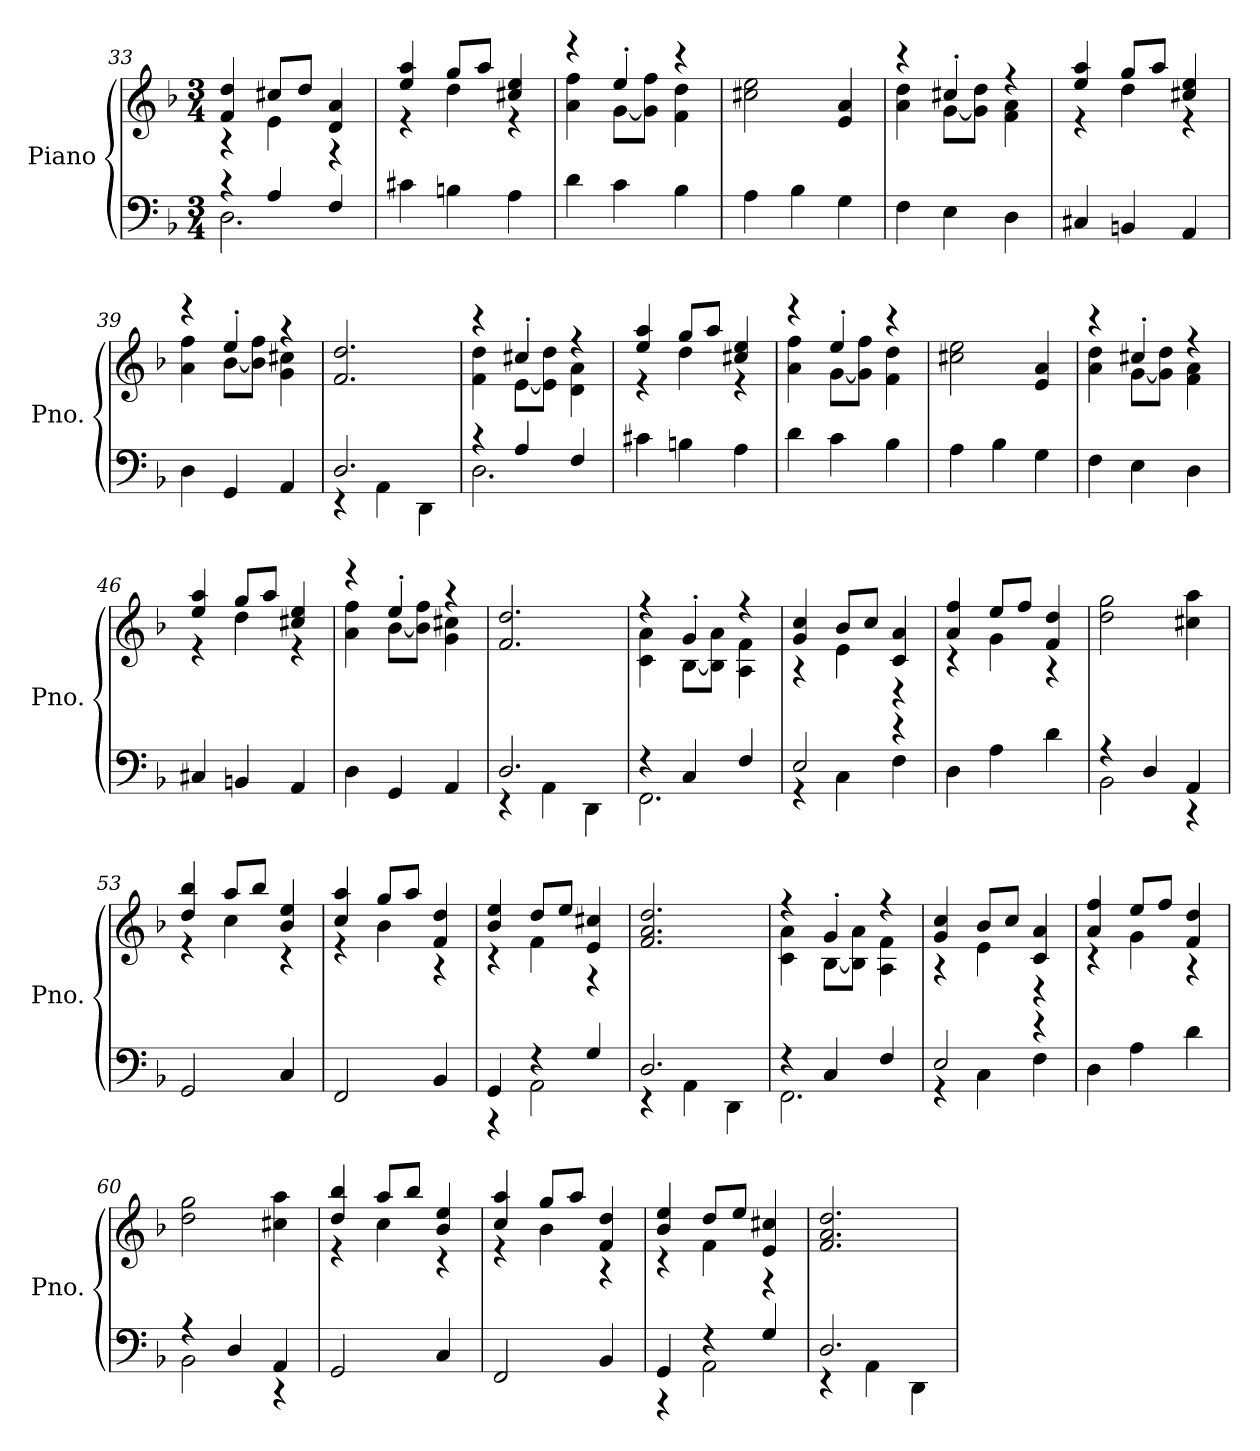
**kern	**kern
*part1	*part1
*staff2	*staff1
*I"Piano	*
*I'Pno.	*
*clefF4	*clefG2
*k[b-]	*k[b-]
*M3/4	*M3/4
=33	=33
*^	*^
4r	2.D\	4f/ 4dd/	4r
4A/	.	8cc#X/L	4e\
.	.	8dd/J	.
4F/	.	4d/ 4a/	4r
*v	*v	*	*
=34	=34	=34
4c#X\	4ee/ 4aa/	4r
4Bn\	8gg/L	4dd\
.	8aa/J	.
4A\	4cc#X/ 4ee/	4r
=35	=35	=35
4d\	4r	4a\ 4ff\
4c\	4ee'/	[8g\L
.	.	8g\] 8ff\J
4B-\	4r	4f\ 4dd\
*	*v	*v
=36	=36
4A\	2cc#X\ 2ee\
4B-\	.
4G\	4e/ 4a/
=37	=37
*	*^
4F\	4r	4a\ 4dd\
4E\	4cc#X'/	[8g\L
.	.	8g\] 8dd\J
4D\	4r	4f\ 4a\
!!LO:LB:g=z	!!
=38	=38	=38
4C#X/	4ee/ 4aa/	4r
4BBn/	8gg/L	4dd\
.	8aa/J	.
4AA/	4cc#X/ 4ee/	4r
=39	=39	=39
4D\	4r	4a\ 4ff\
4GG/	4ee'/	[8b-\L
.	.	8b-\] 8ff\J
4AA/	4r	4g\ 4cc#X\
*	*v	*v
=40	=40
*^	*
2.D/	4r	2.f/ 2.dd/
.	4AA\	.
.	4DD\	.
=41	=41	=41
*	*	*^
4r	2.D\	4r	4f\ 4dd\
4A/	.	4cc#X'/	[8e\L
.	.	.	8e\] 8dd\J
4F/	.	4r	4d\ 4a\
*v	*v	*	*
=42	=42	=42
4c#X\	4ee/ 4aa/	4r
4Bn\	8gg/L	4dd\
.	8aa/J	.
4A\	4cc#X/ 4ee/	4r
=43	=43	=43
4d\	4r	4a\ 4ff\
4c\	4ee'/	[8g\L
.	.	8g\] 8ff\J
4B-\	4r	4f\ 4dd\
*	*v	*v
=44	=44
4A\	2cc#X\ 2ee\
4B-\	.
4G\	4e/ 4a/
!!LO:PB:g=z
=45	=45
*	*^
4F\	4r	4a\ 4dd\
4E\	4cc#X'/	[8g\L
.	.	8g\] 8dd\J
4D\	4r	4f\ 4a\
=46	=46	=46
4C#X/	4ee/ 4aa/	4r
4BBn/	8gg/L	4dd\
.	8aa/J	.
4AA/	4cc#X/ 4ee/	4r
=47	=47	=47
4D\	4r	4a\ 4ff\
4GG/	4ee'/	[8b-\L
.	.	8b-\] 8ff\J
4AA/	4r	4g\ 4cc#X\
*	*v	*v
=48	=48
*^	*
2.D/	4r	2.f/ 2.dd/
.	4AA\	.
.	4DD\	.
=49	=49	=49
*	*	*^
4r	2.FF\	4r	4c\ 4a\
4C/	.	4g'/	[8B-\L
.	.	.	8B-\] 8a\J
4F/	.	4r	4A\ 4f\
=50	=50	=50	=50
2E/	4r	4g/ 4cc/	4r
.	4C\	8b-/L	4e\
.	.	8cc/J	.
4r	4F\	4c/ 4a/	4r
*v	*v	*	*
=51	=51	=51
4D\	4a/ 4ff/	4r
4A\	8ee/L	4g\
.	8ff/J	.
4d\	4f/ 4dd/	4r
*	*v	*v
!!LO:LB:g=z
=52	=52
*^	*
4r	2BB-\	2dd\ 2gg\
4D/	.	.
4AA/	4r	4cc#X\ 4aa\
*v	*v	*
=53	=53
*	*^
2GG/	4dd/ 4bb-/	4r
.	8aa/L	4cc\
.	8bb-/J	.
4C/	4b-/ 4ee/	4r
=54	=54	=54
2FF/	4cc/ 4aa/	4r
.	8gg/L	4b-\
.	8aa/J	.
4BB-/	4f/ 4dd/	4r
=55	=55	=55
*^	*	*
4GG/	4r	4b-/ 4ee/	4r
4r	2AA\	8dd/L	4f\
.	.	8ee/J	.
4G/	.	4e/ 4cc#X/	4r
*	*	*v	*v
=56	=56	=56
2.D/	4r	2.f/ 2.a/ 2.dd/
.	4AA\	.
.	4DD\	.
=57	=57	=57
*	*	*^
4r	2.FF\	4r	4c\ 4a\
4C/	.	4g'/	[8B-\L
.	.	.	8B-\] 8a\J
4F/	.	4r	4A\ 4f\
=58	=58	=58	=58
2E/	4r	4g/ 4cc/	4r
.	4C\	8b-/L	4e\
.	.	8cc/J	.
4r	4F\	4c/ 4a/	4r
*v	*v	*	*
=59	=59	=59
4D\	4a/ 4ff/	4r
4A\	8ee/L	4g\
.	8ff/J	.
4d\	4f/ 4dd/	4r
*	*v	*v
!!LO:LB:g=z
=60	=60
*^	*
4r	2BB-\	2dd\ 2gg\
4D/	.	.
4AA/	4r	4cc#X\ 4aa\
*v	*v	*
=61	=61
*	*^
2GG/	4dd/ 4bb-/	4r
.	8aa/L	4cc\
.	8bb-/J	.
4C/	4b-/ 4ee/	4r
=62	=62	=62
2FF/	4cc/ 4aa/	4r
.	8gg/L	4b-\
.	8aa/J	.
4BB-/	4f/ 4dd/	4r
=63	=63	=63
*^	*	*
4GG/	4r	4b-/ 4ee/	4r
4r	2AA\	8dd/L	4f\
.	.	8ee/J	.
4G/	.	4e/ 4cc#X/	4r
*	*	*v	*v
=64	=64	=64
2.D/	4r	2.f/ 2.a/ 2.dd/
.	4AA\	.
.	4DD\	.
*v	*v	*
=	=
*-	*-
